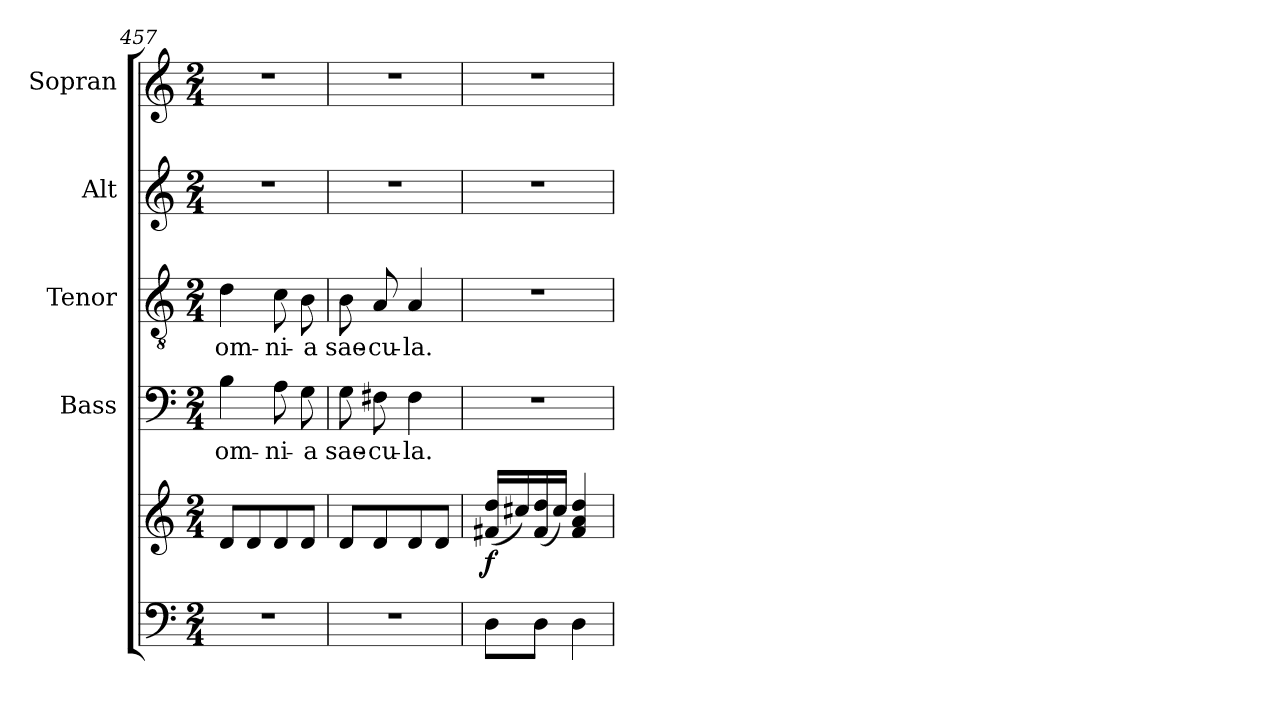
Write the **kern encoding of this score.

**kern	**kern	**dynam	**kern	**text	**kern	**text	**kern	**kern
*part5	*part5	*part5	*part4	*part4	*part3	*part3	*part2	*part1
*staff6	*staff5	*staff5/6	*staff4	*staff4	*staff3	*staff3	*staff2	*staff1
*	*	*	*I"Bass	*	*I"Tenor	*	*I"Alt	*I"Sopran
*	*	*	*I'B.	*	*I'T.	*	*I'A.	*I'S.
*clefF4	*clefG2	*	*clefF4	*	*clefGv2	*	*clefG2	*clefG2
*k[]	*k[]	*	*k[]	*	*k[]	*	*k[]	*k[]
*C:	*C:	*	*C:	*	*C:	*	*C:	*C:
*M2/4	*M2/4	*	*M2/4	*	*M2/4	*	*M2/4	*M2/4
=457	=457	=457	=457	=457	=457	=457	=457	=457
!	!	!	!	!LO:LY:b	!	!LO:LY:b	!	!
2r	8d/L	.	4B\	om-	4d\	om-	2r	2r
.	8d/	.	.	.	.	.	.	.
!	!	!	!	!LO:LY:b	!	!LO:LY:b	!	!
.	8d/	.	8A\	-ni-	8c\	-ni-	.	.
!	!	!	!	!LO:LY:b	!	!LO:LY:b	!	!
.	8d/J	.	8G\	-a	8B\	-a	.	.
=458	=458	=458	=458	=458	=458	=458	=458	=458
!	!	!	!	!LO:LY:b	!	!LO:LY:b	!	!
2r	8d/L	.	8G\	sae-	8B\	sae-	2r	2r
!	!	!	!	!LO:LY:b	!	!LO:LY:b	!	!
.	8d/	.	8F#X\	-cu-	8A/	-cu-	.	.
!	!	!	!	!LO:LY:b	!	!LO:LY:b	!	!
.	8d/	.	4F#\	-la.	4A/	-la.	.	.
.	8d/J	.	.	.	.	.	.	.
=459	=459	=459	=459	=459	=459	=459	=459	=459
!	!	!LO:DY:b	!	!	!	!	!	!
8D\L	(<16f#X/ 16dd/LL	f	2r	.	2r	.	2r	2r
.	16cc#X/)	.	.	.	.	.	.	.
8D\J	(<16f#/ 16dd/	.	.	.	.	.	.	.
.	16cc#/JJ)	.	.	.	.	.	.	.
4D\	4f#/ 4a/ 4dd/	.	.	.	.	.	.	.
=	=	=	=	=	=	=	=	=
*-	*-	*-	*-	*-	*-	*-	*-	*-
